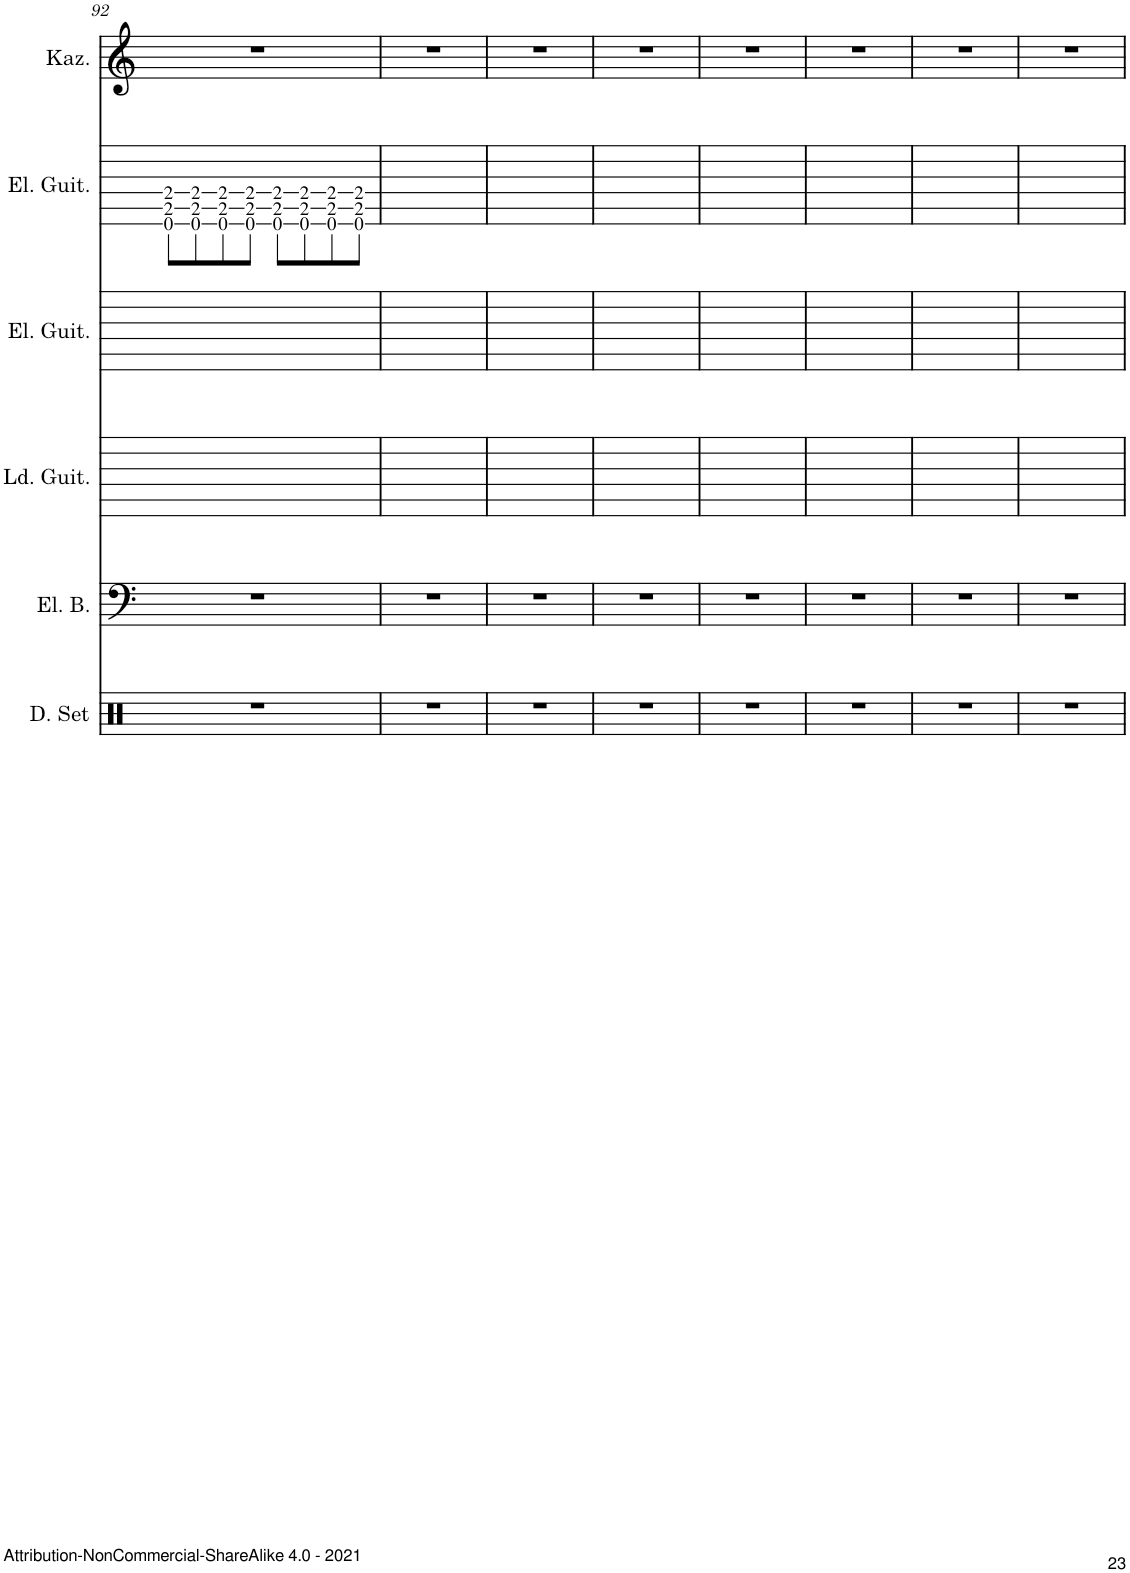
**kern	**kern	**kern	**kern	**kern	**kern
*part6	*part5	*part4	*part3	*part2	*part1
*staff6	*staff5	*staff4	*staff3	*staff2	*staff1
*I"Drumset	*I"Electric Bass	*I"Lead Guitar	*I"Electric Guitar	*I"Electric Guitar	*I"Kazoo
*I'D. Set	*I'El. B.	*I'Ld. Guit.	*I'El. Guit.	*I'El. Guit.	*I'Kaz.
!!LO:PB:g=z
*clefX	*clefF4	*	*	*	*clefG2
*	*Trd7c12	*	*	*	*
*k[]	*k[]	*k[]	*k[]	*k[]	*k[]
*M4/4	*M4/4	*M4/4	*M4/4	*M4/4	*M4/4
=92	=92	=92	=92	=92	=92
1r	1r	1r	1r	8EE\ 8BB\ 8E\L	1r
.	.	.	.	8EE\ 8BB\ 8E\	.
.	.	.	.	8EE\ 8BB\ 8E\	.
.	.	.	.	8EE\ 8BB\ 8E\J	.
.	.	.	.	8EE\ 8BB\ 8E\L	.
.	.	.	.	8EE\ 8BB\ 8E\	.
.	.	.	.	8EE\ 8BB\ 8E\	.
.	.	.	.	8EE\ 8BB\ 8E\J	.
=93	=93	=93	=93	=93	=93
1r	1r	1r	1r	1r	1r
=94	=94	=94	=94	=94	=94
1r	1r	1r	1r	1r	1r
=95	=95	=95	=95	=95	=95
1r	1r	1r	1r	1r	1r
=96	=96	=96	=96	=96	=96
1r	1r	1r	1r	1r	1r
=97	=97	=97	=97	=97	=97
1r	1r	1r	1r	1r	1r
=98	=98	=98	=98	=98	=98
1r	1r	1r	1r	1r	1r
=99	=99	=99	=99	=99	=99
1r	1r	1r	1r	1r	1r
=	=	=	=	=	=
*-	*-	*-	*-	*-	*-
